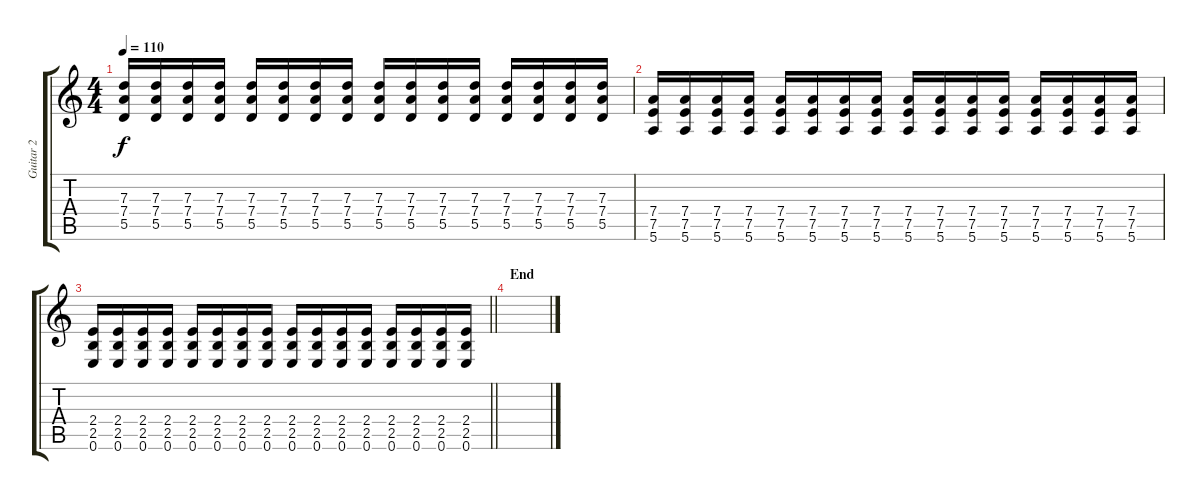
\track ("Guitar 2" "Guitar 2") {instrument overdrivenguitar}
\staff {score tabs}
\tuning (E4 B3 G3 D3 A2 E2) {hide}
\ts (4 4)
\tempo 110
\clef g2
\ks c
(7.3 7.4 5.5).16{dy f} (7.3 7.4 5.5).16 (7.3 7.4 5.5).16 (7.3 7.4 5.5).16 (7.3 7.4 5.5).16 (7.3 7.4 5.5).16 (7.3 7.4 5.5).16 (7.3 7.4 5.5).16 (7.3 7.4 5.5).16 (7.3 7.4 5.5).16 (7.3 7.4 5.5).16 (7.3 7.4 5.5).16 (7.3 7.4 5.5).16 (7.3 7.4 5.5).16 (7.3 7.4 5.5).16 (7.3 7.4 5.5).16 |
(7.4 7.5 5.6).16 (7.4 7.5 5.6).16 (7.4 7.5 5.6).16 (7.4 7.5 5.6).16 (7.4 7.5 5.6).16 (7.4 7.5 5.6).16 (7.4 7.5 5.6).16 (7.4 7.5 5.6).16 (7.4 7.5 5.6).16 (7.4 7.5 5.6).16 (7.4 7.5 5.6).16 (7.4 7.5 5.6).16 (7.4 7.5 5.6).16 (7.4 7.5 5.6).16 (7.4 7.5 5.6).16 (7.4 7.5 5.6).16 |
\barLineRight lightlight
(2.4 2.5 0.6).16 (2.4 2.5 0.6).16 (2.4 2.5 0.6).16 (2.4 2.5 0.6).16 (2.4 2.5 0.6).16 (2.4 2.5 0.6).16 (2.4 2.5 0.6).16 (2.4 2.5 0.6).16 (2.4 2.5 0.6).16 (2.4 2.5 0.6).16 (2.4 2.5 0.6).16 (2.4 2.5 0.6).16 (2.4 2.5 0.6).16 (2.4 2.5 0.6).16 (2.4 2.5 0.6).16 (2.4 2.5 0.6).16 |
\section ("" "End")
